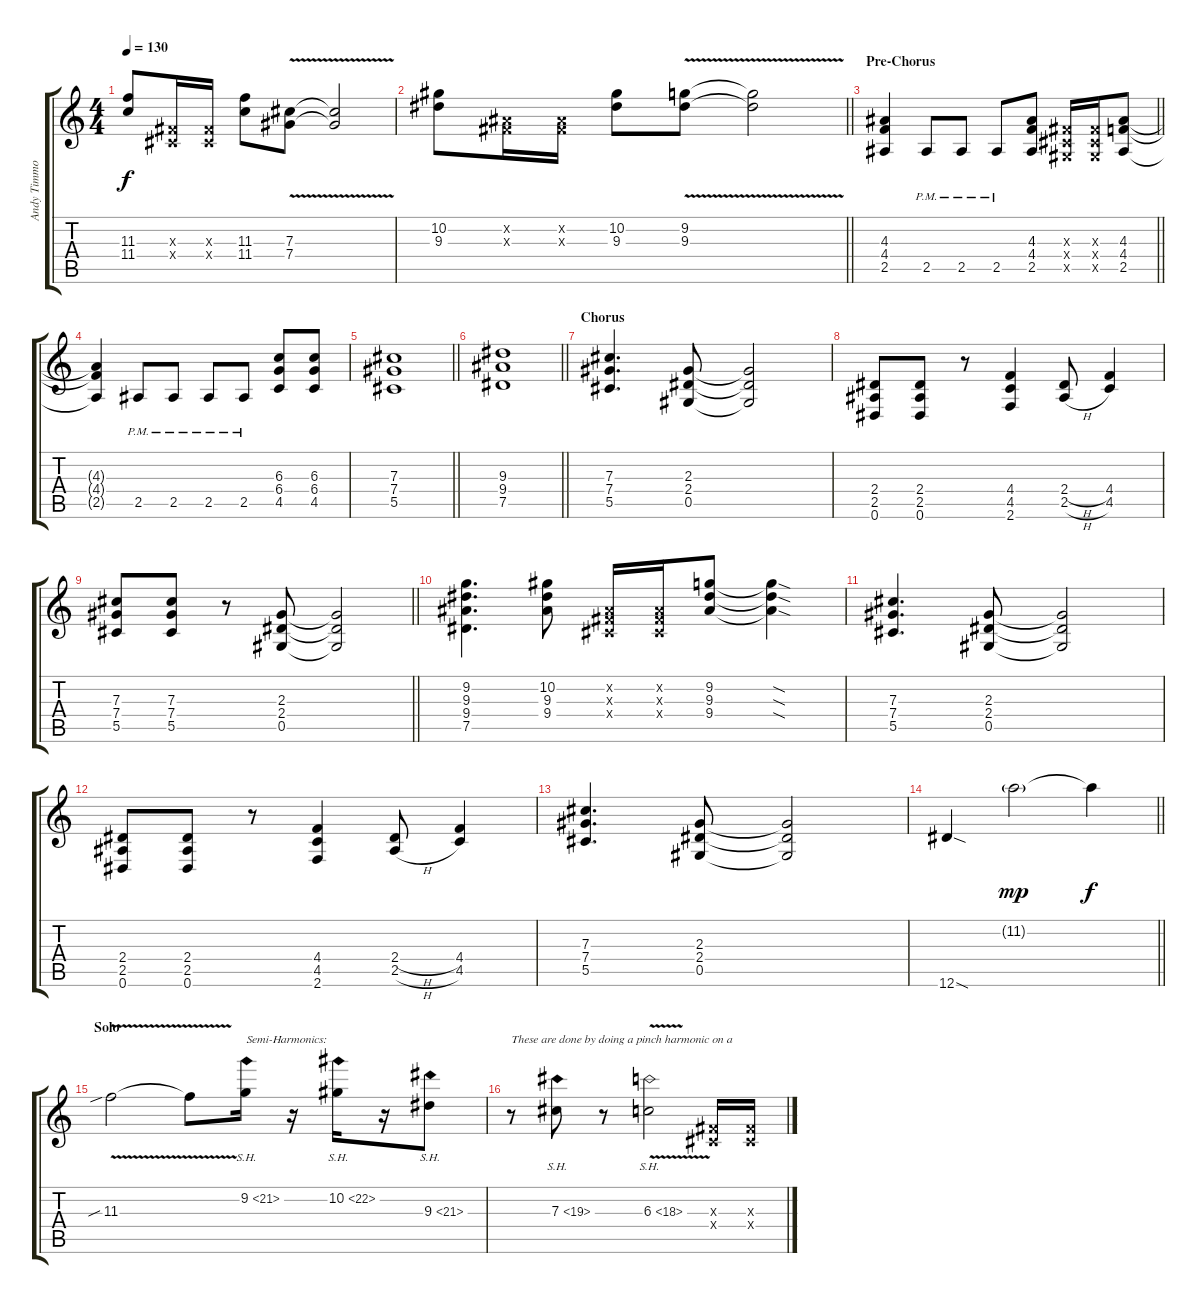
\track ("Andy Timmons" "Andy Timmo") {instrument distortionguitar}
\staff {score tabs}
\tuning (Eb4 Bb3 Gb3 Db3 Ab2 Eb2) {hide}
\ts (4 4)
\section ("" "")
\tempo 130
\clef g2
\ks c
(11.3 11.4).8{dy f} (0.3{x} 0.4{x}).16 (0.3{x} 0.4{x}).16 (11.3 11.4).8 (7.3{v} 7.4).8 (7.3{t} 7.4{t}).2 |
\barLineRight lightlight
(10.2 9.3).8 (0.2{x} 0.3{x}).16 (0.2{x} 0.3{x}).16 (10.2 9.3).8 (9.2{v} 9.3{v}).8 (9.2{t} 9.3{t}).2 |
\section ("" "Pre-Chorus")
\barLineRight lightlight
(4.3 4.4 2.5).4 2.5{pm}.8 2.5{pm}.8 2.5{pm}.8 (4.3 4.4 2.5).8 (0.3{x} 0.4{x} 0.5{x}).16 (0.3{x} 0.4{x} 0.5{x}).16 (4.3 4.4 2.5).8 |
(4.3{t} 4.4{t} 2.5{t}).4 2.5{pm}.8 2.5{pm}.8 2.5{pm}.8 2.5{pm}.8 (6.3 6.4 4.5).8 (6.3 6.4 4.5).8 |
\barLineRight lightlight
(7.3 7.4 5.5).1 |
\barLineRight lightlight
(9.3 9.4 7.5).1 |
\section ("" "Chorus")
(7.3 7.4 5.5).4{d} (2.3 2.4 0.5).8 (2.3{t} 2.4{t} 0.5{t}).2 |
(2.4 2.5 0.6).8 (2.4 2.5 0.6).8 r.8 (4.4 4.5 2.6).4 (2.4{h} 2.5{h}).8 (4.4 4.5).4 |
\barLineRight lightlight
(7.3 7.4 5.5).8 (7.3 7.4 5.5).8 r.8 (2.3 2.4 0.5).8 (2.3{t} 2.4{t} 0.5{t}).2 |
(9.2 9.3 9.4 7.5).4{d} (10.2 9.3 9.4).8 (0.2{x} 0.3{x} 0.4{x}).16 (0.2{x} 0.3{x} 0.4{x}).16 (9.2 9.3 9.4).8 (9.2{sod t} 9.3{sod t} 9.4{sod t}).4 |
(7.3 7.4 5.5).4{d} (2.3 2.4 0.5).8 (2.3{t} 2.4{t} 0.5{t}).2 |
(2.4 2.5 0.6).8 (2.4 2.5 0.6).8 r.8 (4.4 4.5 2.6).4 (2.4{h} 2.5{h}).8 (4.4 4.5).4 |
(7.3 7.4 5.5).4{d} (2.3 2.4 0.5).8 (2.3{t} 2.4{t} 0.5{t}).2 |
\barLineRight lightlight
12.6{sod}.4 11.2{g}.2{dy mp} 11.2{t}.4{dy f} |
\section ("" "Solo")
11.3{v sib}.2 11.3{t}.8 9.2{sh 12}.16{txt "Semi-Harmonics:"} r.16 10.2{sh 12}.16 r.16 9.3{sh 12}.8 |
r.8{txt "These are done by doing a pinch harmonic on a"} 7.3{sh 12}.8 r.8 6.3{sh 12 v}.2 (0.3{x} 0.4{x}).16 (0.3{x} 0.4{x}).16
